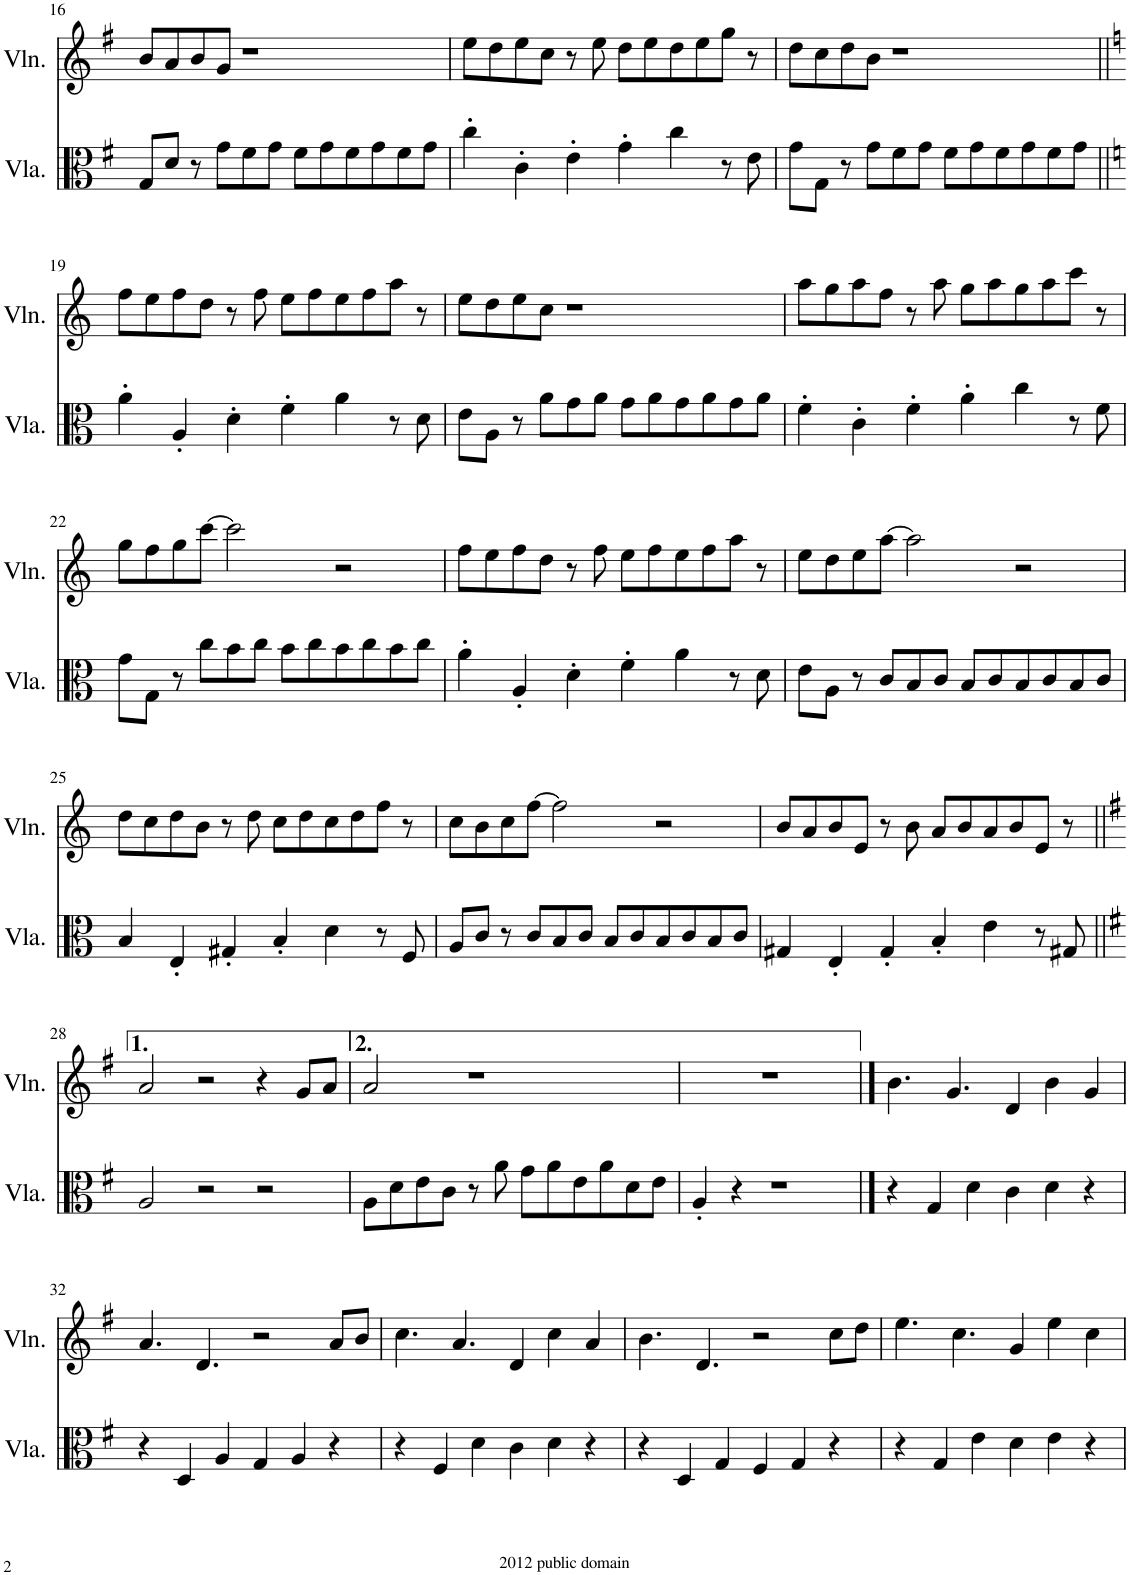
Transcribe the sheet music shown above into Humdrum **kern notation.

**kern	**kern
*part2	*part1
*staff2	*staff1
*I"Viola	*I"Violin
*I'Vla.	*I'Vln.
!!LO:PB:g=z
*clefC3	*clefG2
*k[f#]	*k[f#]
*M6/4	*M6/4
=16	=16
8G/L	8b/L
8d/J	8a/
8r	8b/
8g\L	8g/J
8f#\	1r
8g\J	.
8f#\L	.
8g\	.
8f#\	.
8g\	.
8f#\	.
8g\J	.
=17	=17
4cc'\	8ee\L
.	8dd\
4c'\	8ee\
.	8cc\J
4e'\	8r
.	8ee\
4g'\	8dd\L
.	8ee\
4cc\	8dd\
.	8ee\
8r	8gg\J
8e\	8r
=18	=18
8g\L	8dd\L
8G\J	8cc\
8r	8dd\
8g\L	8b\J
8f#\	1r
8g\J	.
8f#\L	.
8g\	.
8f#\	.
8g\	.
8f#\	.
8g\J	.
!!LO:LB:g=z
=19||	=19||
*k[]	*k[]
4a'\	8ff\L
.	8ee\
4A'/	8ff\
.	8dd\J
4d'\	8r
.	8ff\
4f'\	8ee\L
.	8ff\
4a\	8ee\
.	8ff\
8r	8aa\J
8d\	8r
=20	=20
8e\L	8ee\L
8A\J	8dd\
8r	8ee\
8a\L	8cc\J
8g\	1r
8a\J	.
8g\L	.
8a\	.
8g\	.
8a\	.
8g\	.
8a\J	.
=21	=21
*k[]	*k[]
4f'\	8aa\L
.	8gg\
4c'\	8aa\
.	8ff\J
4f'\	8r
.	8aa\
4a'\	8gg\L
.	8aa\
4cc\	8gg\
.	8aa\
8r	8ccc\J
8f\	8r
!!LO:LB:g=z
=22	=22
8g\L	8gg\L
8G\J	8ff\
8r	8gg\
8cc\L	[8ccc\J
8b\	2ccc\]
8cc\J	.
8b\L	.
8cc\	.
8b\	2r
8cc\	.
8b\	.
8cc\J	.
=23	=23
4a'\	8ff\L
.	8ee\
4A'/	8ff\
.	8dd\J
4d'\	8r
.	8ff\
4f'\	8ee\L
.	8ff\
4a\	8ee\
.	8ff\
8r	8aa\J
8d\	8r
=24	=24
8e\L	8ee\L
8A\J	8dd\
8r	8ee\
8c/L	[8aa\J
8B/	2aa\]
8c/J	.
8B/L	.
8c/	.
8B/	2r
8c/	.
8B/	.
8c/J	.
!!LO:LB:g=z
=25	=25
4B/	8dd\L
.	8cc\
4E'/	8dd\
.	8b\J
4G#X'/	8r
.	8dd\
4B'/	8cc\L
.	8dd\
4d\	8cc\
.	8dd\
8r	8ff\J
8F/	8r
=26	=26
8A/L	8cc\L
8c/J	8b\
8r	8cc\
8c/L	[8ff\J
8B/	2ff\]
8c/J	.
8B/L	.
8c/	.
8B/	2r
8c/	.
8B/	.
8c/J	.
=27	=27
4G#X/	8b/L
.	8a/
4E'/	8b/
.	8e/J
4G#'/	8r
.	8b\
4B'/	8a/L
.	8b/
4e\	8a/
.	8b/
8r	8e/J
8G#X/	8r
!!LO:LB:g=z
=28||	=28||
*k[f#]	*k[f#]
2A/	2a/
2r	2r
2r	4r
.	8g/L
.	8a/J
=29	=29
8A\L	2a/
8d\	.
8e\	.
8c\J	.
8r	1r
8a\	.
8g\L	.
8a\	.
8e\	.
8a\	.
8d\	.
8e\J	.
=30	=30
4A'/	1.r
4r	.
1r	.
==31	==31
4r	4.b\
4G/	.
.	4.g/
4d\	.
4c\	4d/
4d\	4b\
4r	4g/
!!LO:LB:g=z
=32	=32
4r	4.a/
4D/	.
.	4.d/
4A/	.
4G/	2r
4A/	.
4r	8a/L
.	8b/J
=33	=33
4r	4.cc\
4F#/	.
.	4.a/
4d\	.
4c\	4d/
4d\	4cc\
4r	4a/
=34	=34
4r	4.b\
4D/	.
.	4.d/
4G/	.
4F#/	2r
4G/	.
4r	8cc\L
.	8dd\J
=35	=35
4r	4.ee\
4G/	.
.	4.cc\
4e\	.
4d\	4g/
4e\	4ee\
4r	4cc\
=	=
*-	*-
